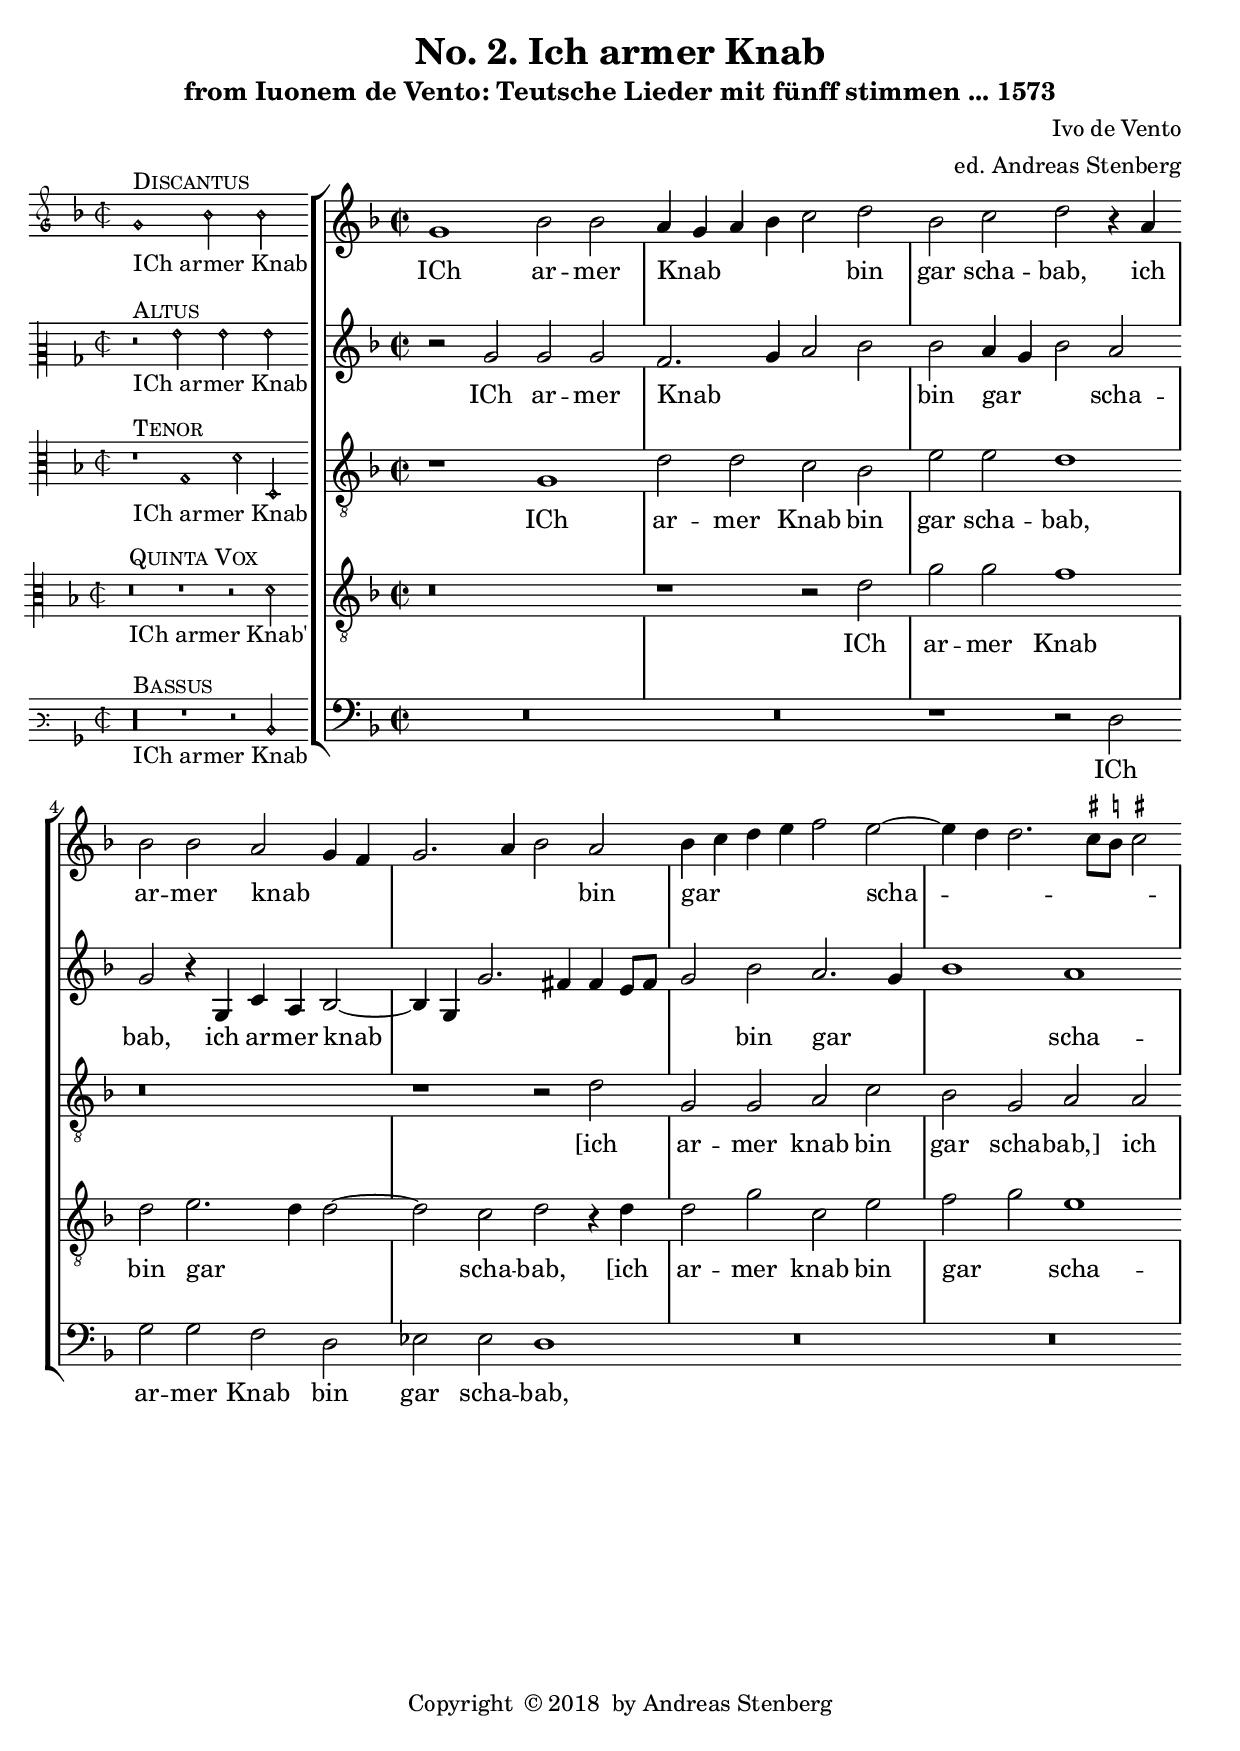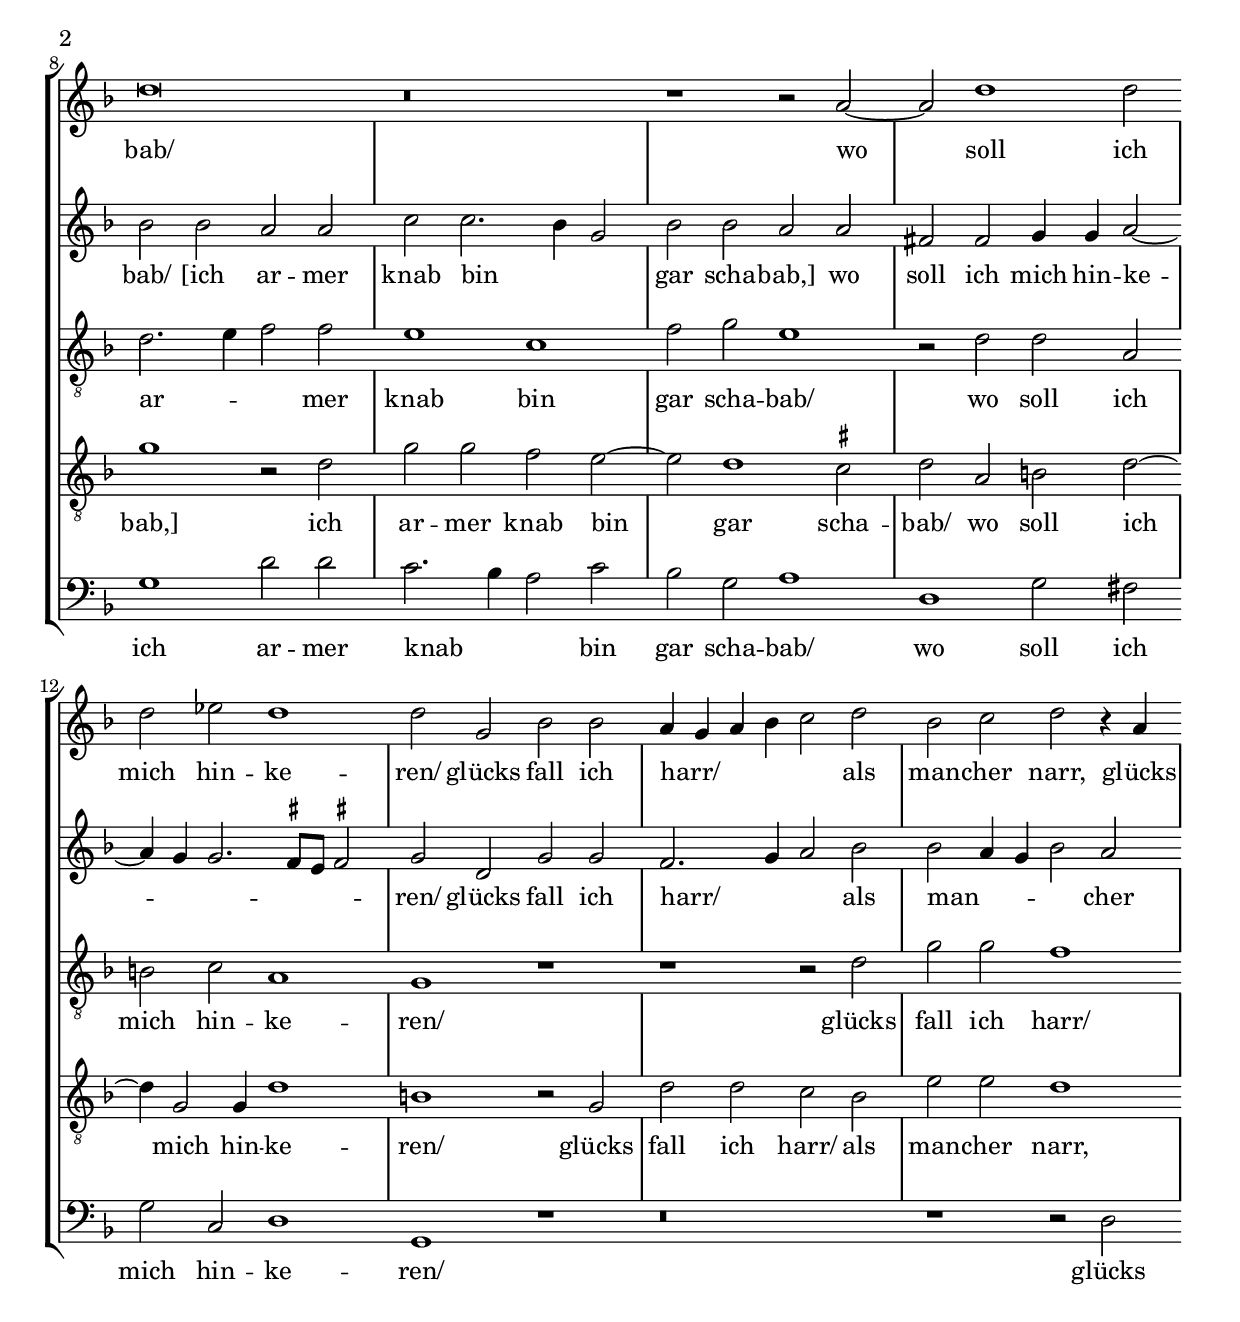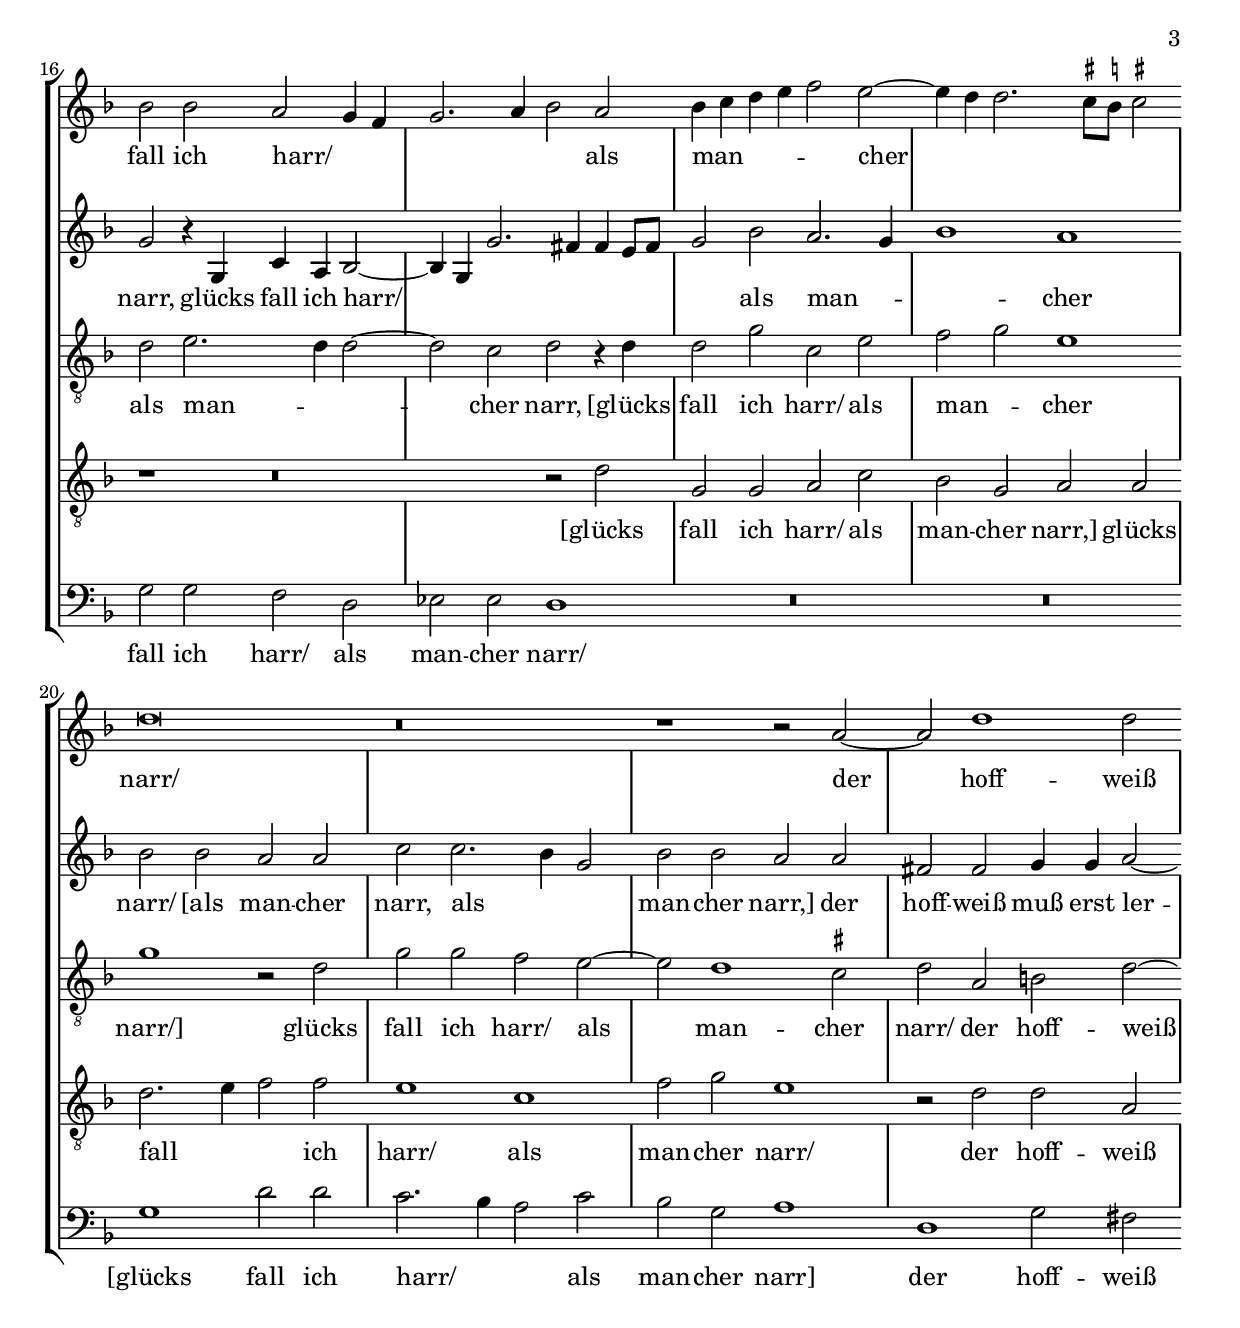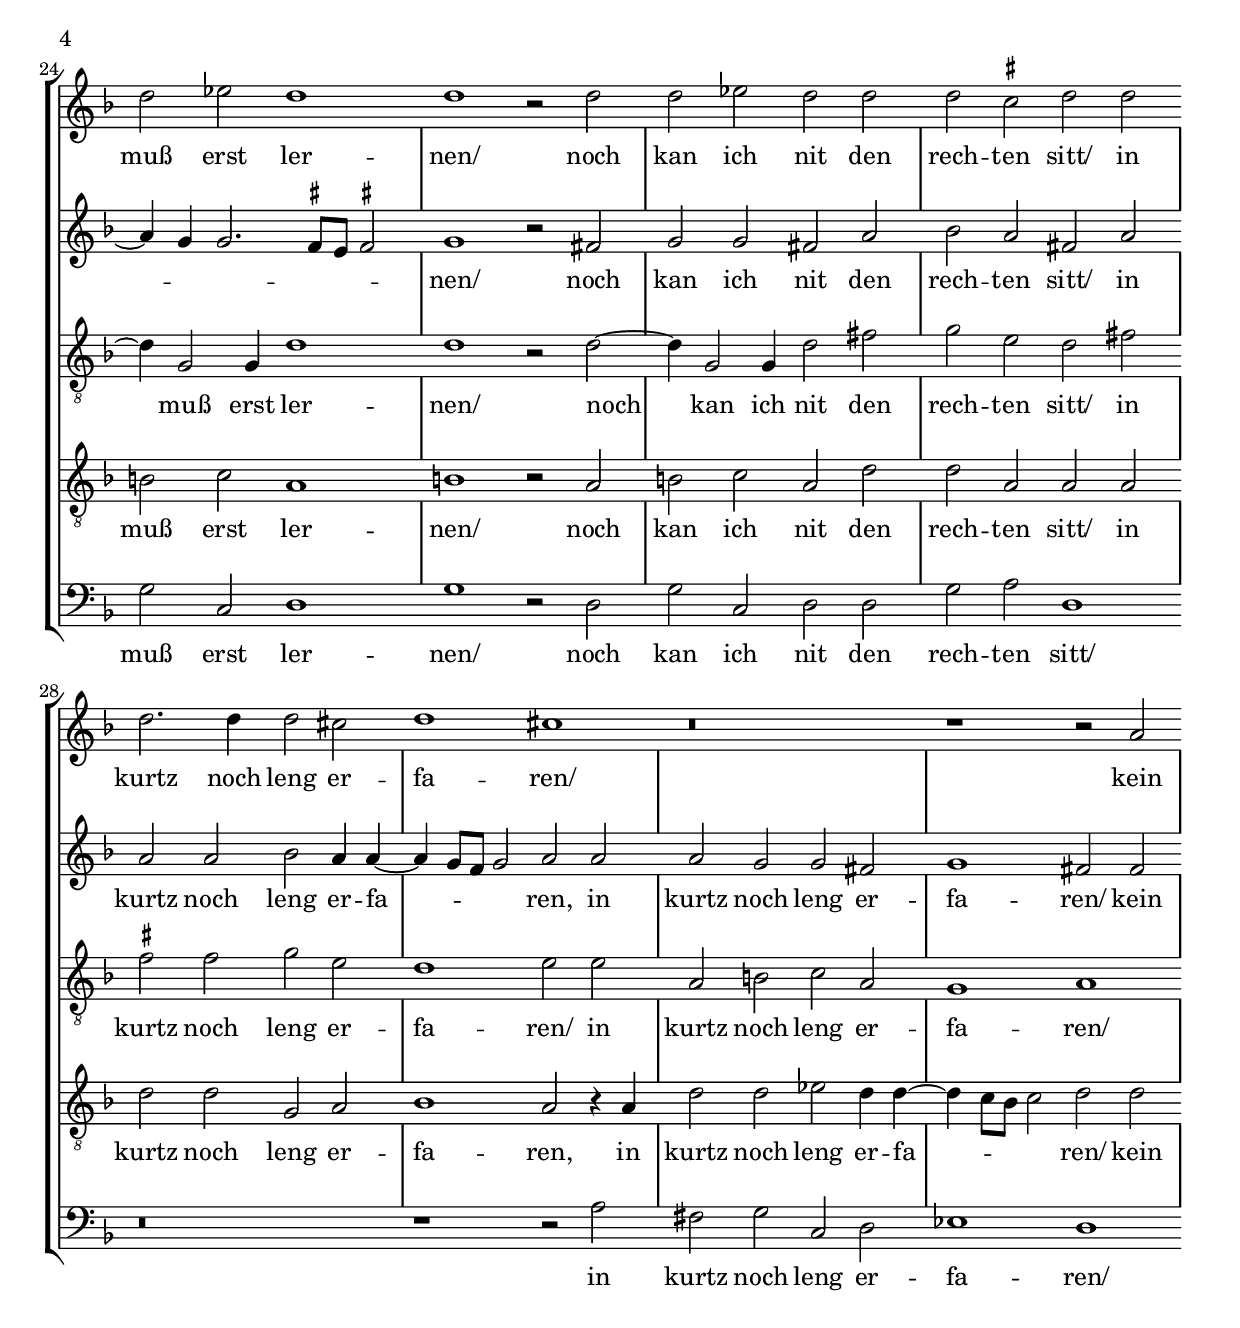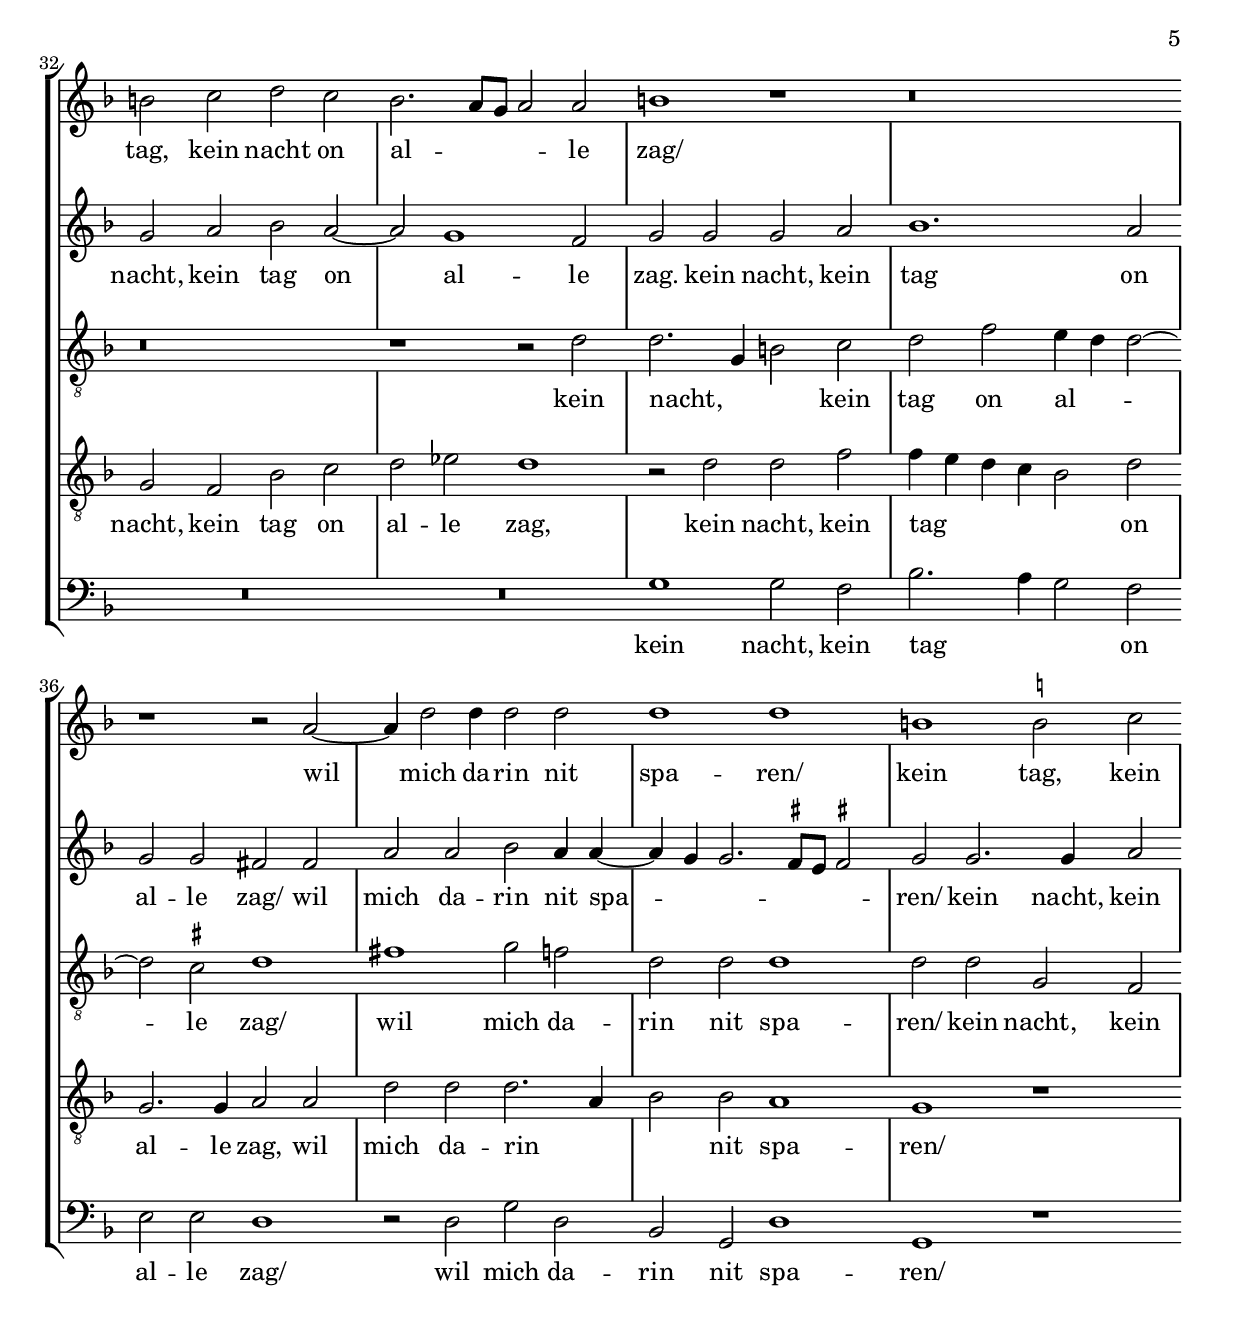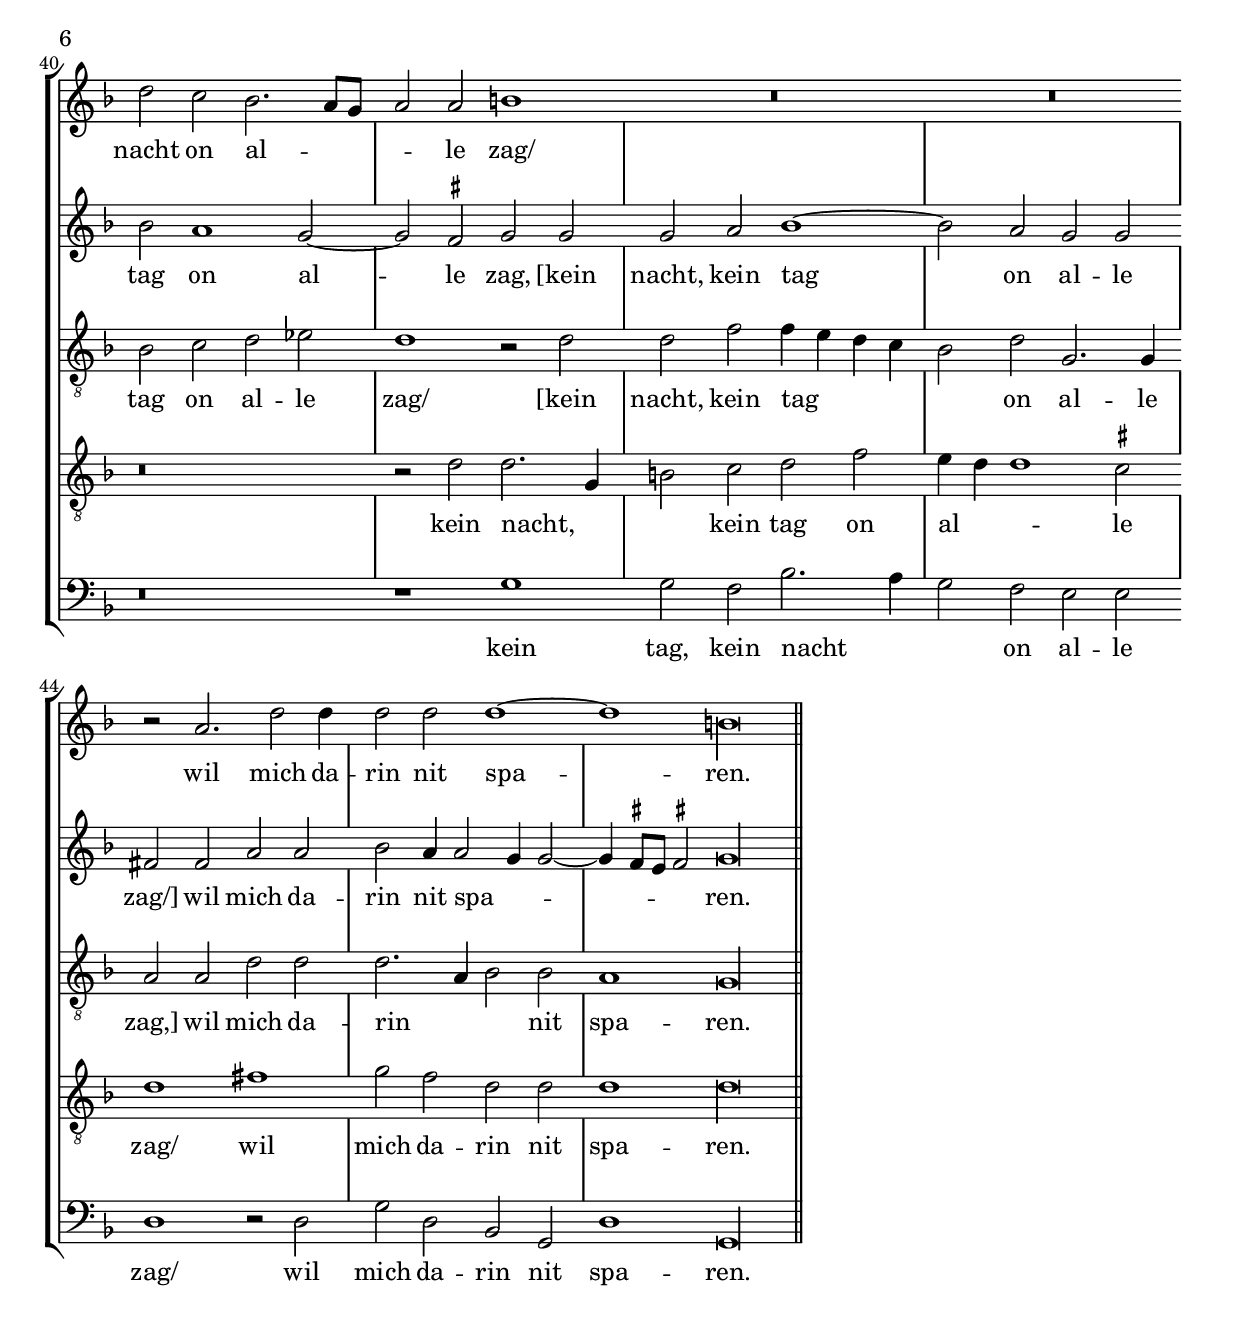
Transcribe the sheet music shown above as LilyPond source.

\version "2.18.0"
\include "deutsch.ly"
ficta = \once \set suggestAccidentals =##t
#(append! supported-clefs '(("mensural-f3" . ("clefs.mensural.f" 0 0))))
\header {
  title = "No. 2. Ich armer Knab"
  subtitle = "from Iuonem de Vento: Teutsche Lieder mit fünff stimmen ... 1573"
  composer = "Ivo de Vento"
  arranger = "ed. Andreas Stenberg"
  poet = ""
  meter =""
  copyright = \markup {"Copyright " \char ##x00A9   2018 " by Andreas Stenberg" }
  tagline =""
}
global = {
  \key f \major
}

sopMusic = \relative c'' {

  \set Score.tempoHideNote = ##t
  \tempo 2 = 86
  \time 2/2
  \time 2/2
  \set Timing.measureLength = #(ly:make-moment 4/2)
  \override Staff.BarLine.transparent = ##t
 g1 b2 b2
 a4\melisma g4 a4 b4 c2\melismaEnd d2
 b2 c2 d2 r4 a4
 b2 b2 a2\melisma g4 f4					%% end of first line in orig.
 g2. a4 b2\melismaEnd a2
 b4\melisma c4 d4 e4 f2\melismaEnd e2~\melisma
 e4 d4 d2. \ficta cis8 \ficta h8 \ficta cis!2\melismaEnd
 d\breve						%% end of second line
 r\breve
 r1 r2 a2~
 a2 d1 d2
 d2 es2 d1
 d2 g,2 b2 b2
 a4\melisma g4 a4 b4 c2\melismaEnd d2
 b2 c2 d2 r4 a4						%% end of third line
 b2 b2 a2\melisma g4 f4
 g2. a4 b2\melismaEnd a2
 b4\melisma c4 d4 e4 f2\melismaEnd e2~\melisma
 e4 d4 d2. \ficta cis8 \ficta h8 \ficta cis!2\melismaEnd
 d\breve
 r\breve
 r1 r2 a2~
 a2 d1 d2						%% end of fourth line
 d2 es2 d1
 d1 r2 d2
 d2 es2 d2 d2
 d2 \ficta cis2 d2 d2
 d2. d4 d2 cis2
 d1 cis1
 r\breve
 r1 r2 a2						%% end of fifth line and first page
 h2 c2 d2 c2
 b2.\melisma a8 g8 a2\melismaEnd a2
 h1 r1
 r\breve
 r1 r2 a2~
 a4 d2 d4 d2 d2
 d1 d1
 h1							%% end of sixth line
 \ficta h!2 c2
 d2 c2 b2.\melisma a8 g8
 a2\melismaEnd a2 h1
 R\breve*2
 r2 a2. d2 d4
 d2 d2 d1~
 d1
 \cadenzaOn
 h\longa
 \revert Staff.BarLine.transparent
  \bar "||"
}
sopWords = \lyricmode {
  ICh ar -- mer Knab bin gar scha -- bab,
  ich ar -- mer knab bin gar scha -- bab/
  wo soll ich mich hin -- ke -- ren/
  glücks fall ich harr/
  als man -- cher narr,
  glücks fall ich harr/ 
  als man -- cher narr/
  der hoff -- weiß muß erst ler -- nen/
  noch kan ich nit den rech -- ten sitt/
  in kurtz noch leng er -- fa -- ren/
  kein tag, kein nacht on al -- le zag/
  wil mich da -- rin nit spa -- ren/
  kein tag, kein nacht on al -- le zag/
  wil mich da -- rin nit spa -- ren.
}
altoMusic = \relative c' {
  \override Staff.BarLine.transparent = ##t
  %\clef "treble_8"
  r2 g'2 g2 g2
  f2.\melisma g4 a2 b2\melismaEnd
  b2 a4\melisma g4 b2\melismaEnd a2
  g2 r4 g,4						%% end of first line in orig.
  c4 a4 b2~\melisma
  b4 g4 g'2. fis4 fis4 e8 fis8
  g2\melismaEnd b2 a2.\melisma g4
  b1\melismaEnd a1
  b2 b2 						%% end of second line
  a2 a2
  c2 c2.\melisma b4 g2\melismaEnd
  b2 b2  a2 a2
  fis2 fis2 g4 g4 a2~\melisma
  a4 g4 g2.\ficta fis8 e8 \ficta fis!2\melismaEnd
  g2 d2 g2 g2						%% end of third line
  f2.\melisma g4 a2\melismaEnd b2
  b2\melisma a4 g4 b2\melismaEnd a2
  g2 r4 g,4 c4 a4 b2~\melisma
  b4 g4 g'2. fis4 fis4 e8 fis8
  g2\melismaEnd b2					%% end of fourth line
  a2.\melisma g4
  b1\melismaEnd a1
  b2 b2 a2 a2
  c2 c2.\melisma b4 g2\melismaEnd
  b2 b2 a2 a2
  fis2 fis2 g4 g4 a2~\melisma
  a4 g4 g2. \ficta fis8 e8 \ficta fis!2\melismaEnd			%% end of fifth line and first page
  g1 r2 fis2
  g2 g2 fis2 a2
  b2 a2 fis2 a2
  a2 a2 b2 a4 a4~\melisma
  a4 g8 f8 g2\melismaEnd a2 a2
  a2 g2							%% end of sixth line (first on second page).
  g2 fis2
  g1 fis2 fis2
  g2 a2 b2 a2~
  a2 g1 f2
  g2 g2 g2 a2
  b1. a2
  g2 g2 fis2 fis2					%% end of sewenth line
  a2 a2 b2 a4 a4~\melisma
  a4 g4 g2. \ficta fis8 e8 \ficta fis!2\melismaEnd
  g2 g2. g4 a2
  b2 a1 g2~
  g2 \ficta fis2 g2 g2
  g2 a2							%% end of eight line
  b1~
  b2 a2 g2 g2
  fis2 fis2 a2 a2
  b2 a4 a2\melisma g4 g2~
  g4 \ficta fis8 e8 \ficta fis!2\melismaEnd
  \cadenzaOn
  g\longa
  \revert Staff.BarLine.transparent
}
altoWords = \lyricmode {
  ICh ar -- mer Knab bin gar scha -- bab,
  ich ar -- mer knab bin gar scha -- bab/
  [ich ar -- mer knab bin gar scha -- bab,]
  wo soll ich mich hin -- ke -- ren/
  glücks fall ich harr/
  als man -- cher narr,
  glücks fall ich harr/
  als man -- cher narr/
  [als man -- cher narr,
  als man -- cher narr,]
  der hoff -- weiß muß erst ler -- nen/
  noch kan ich nit den rech -- ten sitt/
  in kurtz noch leng er -- fa -- ren,
  in kurtz noch leng er -- fa -- ren/
  kein nacht, kein tag on al -- le zag.
  kein nacht, kein tag on al -- le zag/
  wil mich da -- rin nit spa -- ren/
  kein nacht, kein tag on al -- le zag,
  [kein nacht, kein tag on al -- le zag/]
  wil mich da -- rin nit spa -- ren.
}
tenorMusic = \relative c' {
  \clef "treble_8"
  \override Staff.BarLine.transparent = ##t
 r1 g1
 d'2 d2 c2 b2
 e2 e2 d1
 r\breve
 r1 r2 d2
 g,2 g2 a2 c2						%% end of first line in orig.
 b2 g2 a2 a2
 d2.\melisma e4 f2\melismaEnd f2
 e1 c1
 f2 g2 e1
 r2 d2 d2 a2						%% end of second line
 h2 c2 a1
 g1 r1
 r1 r2 d'2
 g2 g2 f1
 d2 e2.\melisma d4 d2~
 d2\melismaEnd c2 d2 r4 d4
 d2 g2 c,2 e2						%% end of third line
 f2\melisma g2\melismaEnd e1
 g1 r2 d2
 g2 g2 f2 e2~
 e2 d1 \ficta cis2
 d2 a2 h2 d2~
 d4 g,2 g4 d'1
 d1 r2 d2~
 d4 g,2 g4						%% end of fourth line
 d'2 fis2
 g2 e2 d2 fis2
 \ficta fis2 fis2 g2 e2
 d1 e2 e2
 a,2 h2 c2 a2
 g1 a1
 r\breve
 r1 r2 d2						%% end of fifth line and first page
 d2.\melisma g,4 h2\melismaEnd c2
 d2 f2 e4\melisma d4 d2~
 d2\melismaEnd \ficta cis2 d1
 fis1 g2 f2
 d2 d2 d1
 d2 d2 g,2 f2
 b2 c2							%% end of sixth line (first on second page)
 d2 es2
 d1 r2 d2
 d2 f2 f4\melisma e4 d4 c4
 b2\melismaEnd d2 g,2. g4
 a2 a2 d2 d2
 d2.\melisma a4 b2\melismaEnd b2
 a1
 \cadenzaOn
 g\longa
 \revert Staff.BarLine.transparent
}
tenorWords = \lyricmode {
  ICh ar -- mer Knab bin gar scha -- bab,
  [ich ar -- mer knab bin gar scha -- bab,]
  ich ar -- mer knab bin gar scha -- bab/
  wo soll ich mich hin -- ke -- ren/
  glücks fall ich harr/
  als man -- cher narr,
  [glücks fall ich harr/
  als man -- cher narr/]
  glücks fall ich harr/
  als man -- cher narr/
  der hoff -- weiß muß erst ler -- nen/
  noch kan ich nit den rech -- ten sitt/
  in kurtz noch leng er -- fa -- ren/
  in kurtz noch leng  er -- fa -- ren/
  kein nacht,
  kein tag on al -- le zag/
  wil mich da -- rin nit spa -- ren/
  kein nacht, kein tag on al -- le zag/
  [kein nacht, kein tag on al -- le zag,]
  wil mich da -- rin nit spa -- ren.
}
tenorIIMusic = \relative c' {
  \clef "treble_8"
  \override Staff.BarLine.transparent = ##t
   r\breve
   r1 r2 d2
   g2 g2 f1
   d2 e2.\melisma d4 d2~
   d2\melismaEnd c2 d2 r4 d4
   d2 g2					%% end of first line in orig.
   c,2 e2
   f2\melisma g2\melismaEnd e1
   g1 r2 d2
   g2 g2 f2 e2~
   e2 d1 \ficta cis2
   d2 a2					%% end of second line
   h2 d2~
   d4 g,2 g4 
   d'1 h1
   r2 g2 d'2 d2
   c2 b2 e2 e2
   d1 r1
   r\breve
   r2 d2 g,2 g2
   a2 c2					%% end of third line
   b2 g2
   a2 a2 d2.\melisma e4
   f2\melismaEnd f2 e1
   c1 f2 g2
   e1 r2 d2
   d2 a2 h2 c2
   a1 h1
   r2 a2					%% end of fourth line
   h2 c2 a2 d2 
   d2 a2 a2 a2 
   d2 d2 g,2 a2 
   b1 a2 r4 a4 
   d2 d2 es2 d4 d4~\melisma 
   d4 c8 b8 c2\melismaEnd			%% end of fifth line and first page
   d2 d2 
   g,2 f2 b2 c2 
   d2 es2 d1 
   r2 d2 d2 f2 
   f4\melisma e4 d4 c4 b2\melismaEnd d2 
   g,2. g4 a2 a2				%% end of sixthline (first on second page)
   d2 d2 d2.\melisma a4
   b2\melismaEnd b2 a1
   g1 r1
   r\breve
   r2 d'2 d2.\melisma g,4
   h2\melismaEnd c2 d2 f2
   e4\melisma d4 d1\melismaEnd \ficta cis2		%% end of sewenth line
   d1 fis1
   g2 f2 d2 d2
   d1
   \cadenzaOn
   d\longa
 \revert Staff.BarLine.transparent
}
tenorIIWords = \lyricmode {
  ICh ar -- mer Knab bin gar scha -- bab,
  [ich ar -- mer knab bin gar scha -- bab,]
  ich ar -- mer knab bin gar scha -- bab/
  wo soll ich mich hin -- ke -- ren/
  glücks fall ich harr/
  als man -- cher narr,
  [glücks fall ich harr/
  als man -- cher narr,]
  glücks fall ich harr/ 
  als man -- cher narr/
  der hoff -- weiß muß erst ler -- nen/
  noch kan ich nit den rech -- ten sitt/
  in kurtz noch leng er -- fa -- ren,
  in kurtz noch leng er -- fa -- ren/
  kein nacht, kein tag on al -- le zag,
  kein nacht, kein tag on al -- le zag,
  wil mich da -- rin nit spa -- ren/
  kein nacht, kein tag on al -- le zag/
  wil mich da -- rin nit spa -- ren.
}
bassMusic = \relative c {
  \override Staff.BarLine.transparent = ##t
  R\breve*2
  r1 r2 d2
  g2 g2 f2 d2
  es2 es2 d1
  R\breve*2
  g1 d'2 d2
  c2.\melisma b4 a2\melismaEnd c2					%% end of first line in orig.
  b2 g2 a1
  d,1 g2 fis2
  g2 c,2 d1
  g,1 r1
  r\breve
  r1 r2 d'2
  g2 g2 f2 d2								%% end of second line
  es2 es2 d1
  R\breve*2
  g1 d'2 d2
  c2.\melisma b4 a2\melismaEnd c2
  b2 g2 a1
  d,1 g2 fis2
  g2 c,2 d1
  g1 r2 d2
  g2 c,2								%% end of third line
  d2 d2 
  g2 a2 d,1
  r\breve
  r1 r2 a'2
  fis2 g2 c,2 d2
  es1 d1
  R\breve*2
  g1 g2 f2
  b2.\melisma a4 g2\melismaEnd f2
  e2 e2 d1								%% end of fourth line
  r2 d2 g2 d2
  b2 g2 d'1
  g,1 r1
  r\breve
  r1 g'1
  g2 f2 b2.\melisma a4 
  g2\melismaEnd f2 e2 e2 
  d1 r2 d2 
  g2 d2 b2 g2 
  d'1
  \cadenzaOn
  g,\longa
  \revert Staff.BarLine.transparent
}
bassWords = \lyricmode {
  ICh ar -- mer Knab bin gar scha -- bab,
  ich ar -- mer knab bin gar scha -- bab/
  wo soll ich mich hin -- ke -- ren/
  glücks fall ich harr/
  als man -- cher narr/
  [glücks fall ich harr/ 
  als man -- cher narr]
  der hoff -- weiß muß erst ler -- nen/
  noch kan ich nit den rech -- ten sitt/
  in kurtz noch leng er -- fa -- ren/
  kein nacht, kein tag on al -- le zag/
  wil mich da -- rin nit spa -- ren/
  kein tag, kein nacht on al -- le zag/
  wil mich da -- rin nit spa -- ren.
}
incipitDiscantus = \markup {
  \score {
    {
      %      \set Staff.instrumentName = #"Tenor "
      \override NoteHead.style = #'neomensural
      \override Rest.style = #'neomensural
      \override Staff.TimeSignature.style = #'mensural
      \cadenzaOn
      \clef "petrucci-g"
      \key f \major
      \time 2/2
      g'1 ^\markup { \smallCaps"Discantus"} _"ICh armer Knab"
      b'2 b'2
    }
    \layout {
      \context {
        \Voice
        \remove "Ligature_bracket_engraver"
        \consists "Mensural_ligature_engraver"
      }
      line-width = 4.5\cm
    }
  }
}


incipitAltus = \markup {
  \score {
    {
      %      \set Staff.instrumentName = #"Tenor "
      \override NoteHead.style = #'neomensural
      \override Rest.style = #'neomensural
      \override Staff.TimeSignature.style = #'mensural
      \cadenzaOn
      \clef "petrucci-c2"
      \key f \major
      \time 2/2
      r2^\markup \smallCaps"Altus"_"ICh armer Knab"
      g'2 g'2 g'2
    }
    \layout {
      \context {
        \Voice
        \remove "Ligature_bracket_engraver"
        \consists "Mensural_ligature_engraver"
      }
      line-width = 4.5\cm
    }
  }
}


incipitTenor = \markup {
  \score {
    {
      %      \set Staff.instrumentName = #"Tenor "
      \override NoteHead.style = #'neomensural
      \override Rest.style = #'neomensural
      \override Staff.TimeSignature.style = #'mensural
      \cadenzaOn
      \clef "petrucci-c3"
      \key f \major
      \time 2/2
      r1 ^\markup \smallCaps"Tenor" _"ICh armer Knab"
      g1 d'2 d2
    }
    \layout {
      \context {
        \Voice
        \remove "Ligature_bracket_engraver"
        \consists "Mensural_ligature_engraver"
      }
      line-width = 5.0\cm
    }
  }
}
incipitTenorII = \markup {
  \score {
    {
      %      \set Staff.instrumentName = #"Tenor "
      \override NoteHead.style = #'neomensural
      \override Rest.style = #'neomensural
      \override Staff.TimeSignature.style = #'mensural
      \cadenzaOn
      \clef "petrucci-c3"
      \key f \major
      \time 2/2
      r\breve ^\markup \smallCaps"Quinta Vox" _"ICh armer Knab'"
      r1 r2 d'2
    }
    \layout {
      \context {
        \Voice
        \remove "Ligature_bracket_engraver"
        \consists "Mensural_ligature_engraver"
      }
      line-width = 5.0\cm
    }
  }
}

incipitBassus = \markup {
  \score {
    {
      %      \set Staff.instrumentName = #"Tenor "
      \override NoteHead.style = #'neomensural
      \override Rest.style = #'neomensural
      \override Staff.TimeSignature.style = #'mensural
      \cadenzaOn
      \clef "mensural-f3"
      \key f \major
      \time 2/2
      r\longa^\markup \smallCaps"Bassus"_"ICh armer Knab"
      r1 r2 d2
    }
    \layout {
      \context {
        \Voice
        \remove "Ligature_bracket_engraver"
        \consists "Mensural_ligature_engraver"
      }
      line-width = 4.5\cm
    }
  }
}

%% for print
\score {
  <<
    \new StaffGroup \with {
      \override VerticalAxisGroup.staff-staff-spacing = #'((basic-distance . 12))
    } <<
      \new Staff = treble <<
        \set Staff.instrumentName = \incipitDiscantus
        \new Voice = "sopranos" {
          \set  Staff.midiInstrument ="choir aahs"
          %	\voiceOne
          << \global \sopMusic >>
        }
      >>
      \new Lyrics = sopranos { s1 }

      \new Staff = "medius" <<
        \set Staff.instrumentName = \incipitAltus

        \new Voice = "altos" {
          %	\voiceTwo
          \set  Staff.midiInstrument ="choir aahs"
          << \global \altoMusic >>
        }
      >>

      \new Lyrics = "altos" { s1 }
      \new Staff = tenors <<
        \set Staff.instrumentName = \incipitTenor

        \clef "treble"
        \new Voice = "tenors" {
          \set  Staff.midiInstrument ="choir aahs"
          %	\voiceOne
          << \global \tenorMusic >>
        }
      >>
      \new Lyrics = "tenors" { s1 }

\new Staff = tenorsII <<
        \set Staff.instrumentName = \incipitTenorII

        \clef "treble"
        \new Voice = "tenorsII" {
          \set  Staff.midiInstrument ="choir aahs"
          %	\voiceOne
          << \global \tenorIIMusic >>
        }
      >>
      \new Lyrics = "tenorsII" { s1 }

      \new Staff ="basses" {
        \set Staff.instrumentName = \incipitBassus

        \new Voice = "basses" {
          \set  Staff.midiInstrument ="choir aahs"
          \clef "bass"
          %	\voiceTwo
          << \global \bassMusic >>
        }
      }
    >>
    \new Lyrics = basses { s1 }

    \context Lyrics = sopranos \lyricsto sopranos \sopWords
    \context Lyrics = altos \lyricsto altos \altoWords
    \context Lyrics = tenors \lyricsto tenors \tenorWords
    \context Lyrics = tenorsII \lyricsto tenorsII \tenorIIWords
    \context Lyrics = basses \lyricsto basses \bassWords
  >>
  \layout {
    \context {
      \Score
      % no bars in staves
      %      \override BarLine.transparent = ##t

    }
    % the next three instructions keep the lyrics between the bar lines
    \context {
      \Lyrics
      \consists "Bar_engraver"
      \override BarLine.transparent = ##t
    }
    \context {
      \StaffGroup
      \consists "Separating_line_group_engraver"
    }
    \context {
      \Voice
      % no slurs
      \override Slur.transparent = ##t
      % Comment in the below "\remove" command to allow line
      % breaking also at those barlines where a note overlaps
      % into the next bar.  The command is commented out in this
      % short example score, but especially for large scores, you
      % will typically yield better line breaking and thus improve
      % overall spacing if you comment in the following command.
      %\remove "Forbid_line_break_engraver"
    }
    indent = 4.5\cm
  }

}
%% for midi
\score {
  <<
    \new StaffGroup \with {
      \override VerticalAxisGroup.staff-staff-spacing = #'((basic-distance . 12))
    } <<
      \new Staff = treble <<
        \set Staff.instrumentName = \incipitDiscantus
        \new Voice = "sopranos" {
          \set  Staff.midiInstrument ="choir aahs"
          %	\voiceOne
          << \global \sopMusic >>
        }
      >>
      \new Lyrics = sopranos { s1 }

      \new Staff = "medius" <<
        \set Staff.instrumentName = \incipitAltus

        \new Voice = "altos" {
          %	\voiceTwo
          \set  Staff.midiInstrument ="choir aahs"
          << \global \altoMusic >>
        }
      >>

      \new Lyrics = "altos" { s1 }
      \new Staff = tenors <<
        \set Staff.instrumentName = \incipitTenor

        \clef "treble"
        \new Voice = "tenors" {
          \set  Staff.midiInstrument ="choir aahs"
          %	\voiceOne
          << \global \tenorMusic >>
        }
      >>
      \new Lyrics = "tenors" { s1 }

\new Staff = tenorsII <<
        \set Staff.instrumentName = \incipitTenorII

        \clef "treble"
        \new Voice = "tenorsII" {
          \set  Staff.midiInstrument ="choir aahs"
          %	\voiceOne
          << \global \tenorIIMusic >>
        }
      >>
      \new Lyrics = "tenorsII" { s1 }

      \new Staff ="basses" {
        \set Staff.instrumentName = \incipitBassus

        \new Voice = "basses" {
          \set  Staff.midiInstrument ="choir aahs"
          \clef "bass"
          %	\voiceTwo
          << \global \bassMusic >>
        }
      }
    >>
    \new Lyrics = basses { s1 }

    \context Lyrics = sopranos \lyricsto sopranos \sopWords
    \context Lyrics = altos \lyricsto altos \altoWords
    \context Lyrics = tenors \lyricsto tenors \tenorWords
    \context Lyrics = tenorsII \lyricsto tenorsII \tenorIIWords
    \context Lyrics = basses \lyricsto basses \bassWords
  >>

  \midi {}
}
\paper {
  ragged-bottom = ##t
  ragged-last-bottom = ##t
  ragged-last = ##t
}

%{
convert-ly.py (GNU LilyPond) 2.18.2  convert-ly.py: Processing `'...
Applying conversion: 2.15.7, 2.15.9, 2.15.10, 2.15.16, 2.15.17,
2.15.18, 2.15.19, 2.15.20, 2.15.25, 2.15.32, 2.15.39, 2.15.40,
2.15.42, 2.15.43, 2.16.0, 2.17.0, 2.17.4, 2.17.5, 2.17.6, 2.17.11,
2.17.14, 2.17.15, 2.17.18, 2.17.19, 2.17.20, 2.17.25, 2.17.27,
2.17.29, 2.17.97, 2.18.0
%}
